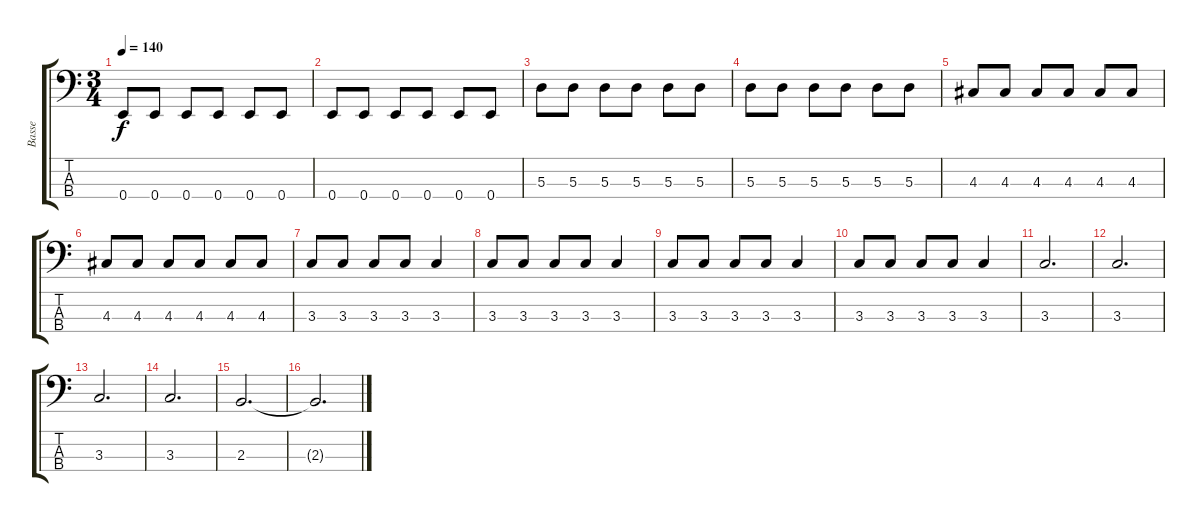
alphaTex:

\track ("Basse" "Basse") {instrument electricbassfinger}
\staff {score tabs}
\tuning (G2 D2 A1 E1) {hide}
\ts (3 4)
\tempo 140
\clef f4
\ks c
0.4.8{dy f} 0.4.8 0.4.8 0.4.8 0.4.8 0.4.8 |
0.4.8 0.4.8 0.4.8 0.4.8 0.4.8 0.4.8 |
5.3.8 5.3.8 5.3.8 5.3.8 5.3.8 5.3.8 |
5.3.8 5.3.8 5.3.8 5.3.8 5.3.8 5.3.8 |
4.3.8 4.3.8 4.3.8 4.3.8 4.3.8 4.3.8 |
4.3.8 4.3.8 4.3.8 4.3.8 4.3.8 4.3.8 |
3.3.8 3.3.8 3.3.8 3.3.8 3.3.4 |
3.3.8 3.3.8 3.3.8 3.3.8 3.3.4 |
3.3.8 3.3.8 3.3.8 3.3.8 3.3.4 |
3.3.8 3.3.8 3.3.8 3.3.8 3.3.4 |
3.3.2{d} |
3.3.2{d} |
3.3.2{d} |
3.3.2{d} |
2.3.2{d} |
2.3{t}.2{d}
